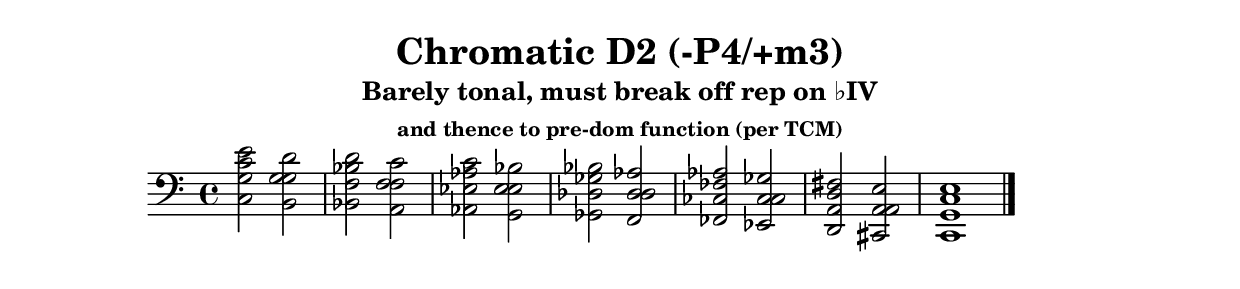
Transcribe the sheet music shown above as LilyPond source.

% LilyPond engraving system - http://www.lilypond.org/

\version "2.12.0"

\header {
  title = "Chromatic D2 (-P4/+m3)"
  subtitle = "Barely tonal, must break off rep on ♭IV"
  subsubtitle = "and thence to pre-dom function (per TCM)"
}

theKey = \relative c {
  <c g' c e>2
  <b g' g d'>
}

upper = {
  \clef bass
  \key c \major

  \repeat unfold 1 {
    \theKey
    \transpose c bes, \theKey
    \transpose c aes, \theKey
    \transpose c ges, \theKey
    \transpose c fes, \theKey
    \transpose c d, \theKey
    \relative c, {
      <c g' c e>1
    }
  }

  \bar "|."
}
\score {
  \new Staff \upper
  \layout { }
  \midi { }
}
